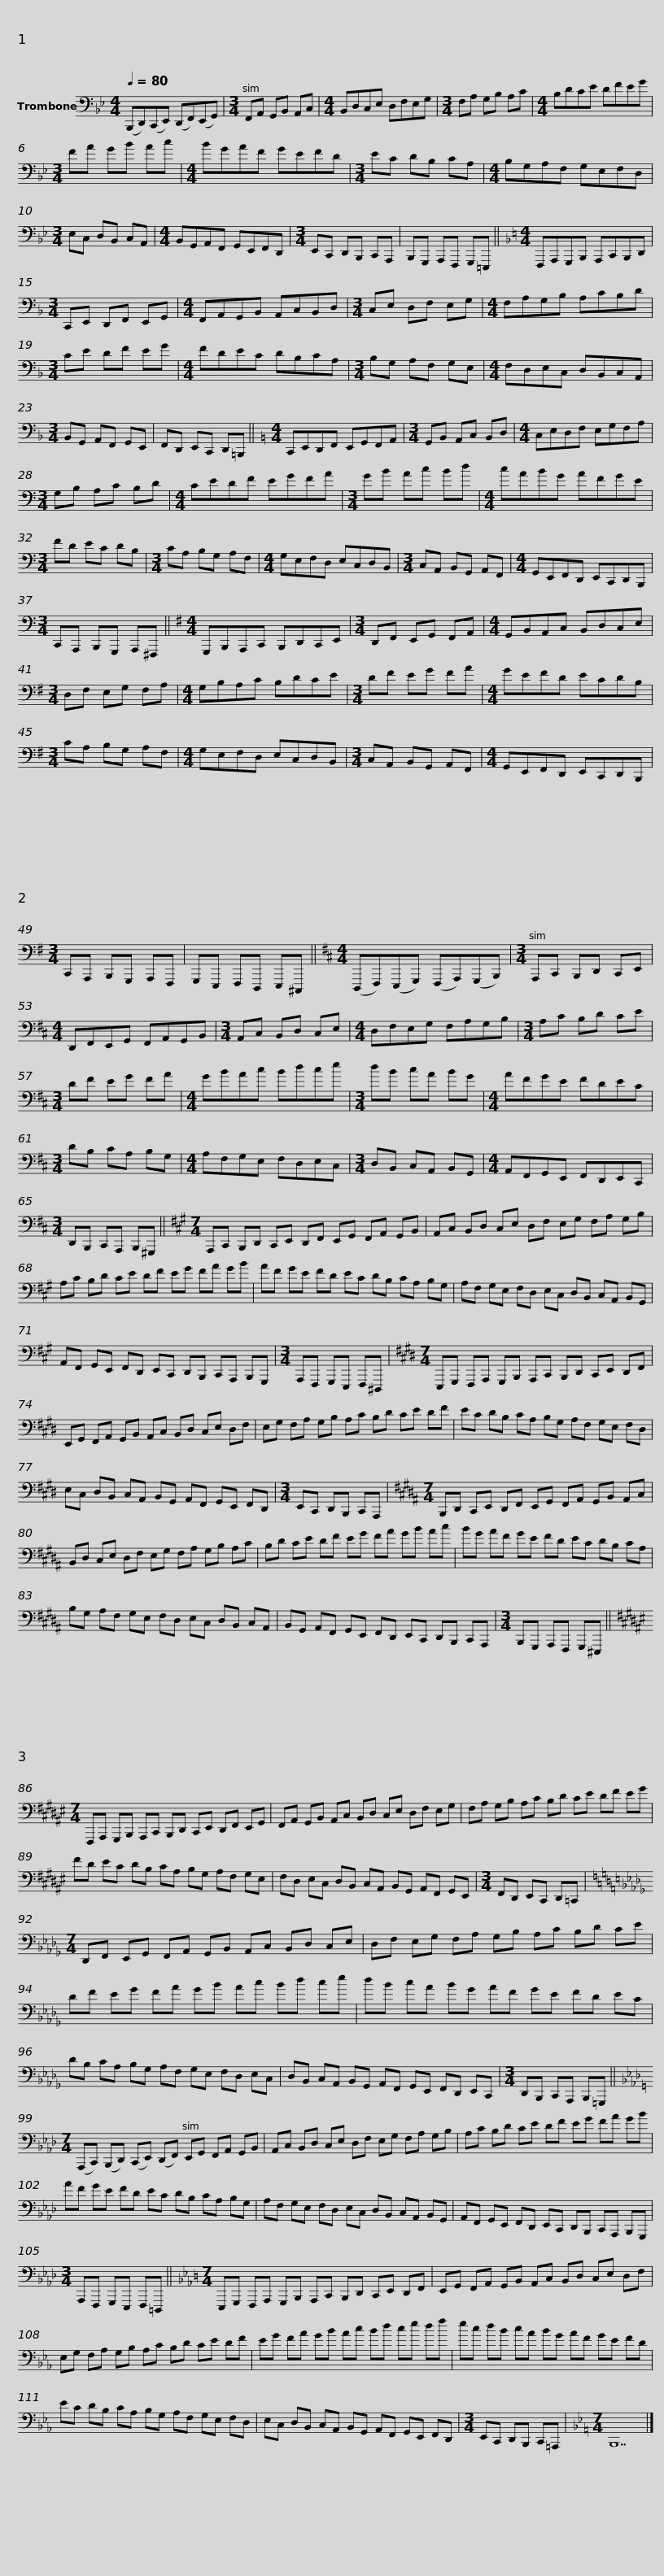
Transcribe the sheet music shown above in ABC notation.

X:1
L:1/8
Q:1/4=80
M:4/4
I:linebreak $
K:Bb
V:1 bass
V:1
 (B,,,D,,)(C,,E,,) (D,,F,,)(E,,G,,) |[M:3/4] F,,A,, G,,B,, A,,C, |[M:4/4] B,,D,C,E, D,F,E,G, |[M:3/4] F,A, G,B, A,C |[M:4/4] B,DCE DFEG |$ %5
[M:3/4] FA GB Ac |[M:4/4] BGAF GEFD |[M:3/4] EC DB, CA, |[M:4/4] B,G,A,F, G,E,F,D, |[M:3/4] E,C, D,B,, C,A,, |$ %10
[M:4/4] B,,G,,A,,F,, G,,E,,F,,D,, |[M:3/4] E,,C,, D,,B,,, C,,A,,, | B,,,G,,, A,,,F,,, G,,,=E,,, ||$[K:F][M:4/4] F,,,A,,,G,,,B,,, A,,,C,,B,,,D,, |[M:3/4] C,,E,, D,,F,, E,,G,, | %15
[M:4/4] F,,A,,G,,B,, A,,C,B,,D, |[M:3/4] C,E, D,F, E,G, |[M:4/4] F,A,G,B, A,CB,D |$[M:3/4] CE DF EG |[M:4/4] FDEC DB,CA, | %20
[M:3/4] B,G, A,F, G,E, |[M:4/4] F,D,E,C, D,B,,C,A,, |[M:3/4] B,,G,, A,,F,, G,,E,, |$ F,,D,, E,,C,, D,,=B,,, ||[K:C][M:4/4] C,,E,,D,,F,, E,,G,,F,,A,, | %25
[M:3/4] G,,B,, A,,C, B,,D, |[M:4/4] C,E,D,F, E,G,F,A, |[M:3/4] G,B, A,C B,D |$[M:4/4] CEDF EGFA |[M:3/4] GB Ac Bd | %30
[M:4/4] cABG AFGE |[M:3/4] FD EC DB, |[M:3/4] CA, B,G, A,F, |$[M:4/4] G,E,F,D, E,C,D,B,, |[M:3/4] C,A,, B,,G,, A,,F,, | %35
[M:4/4] G,,E,,F,,D,, E,,C,,D,,B,,, |[M:3/4] C,,A,,, B,,,G,,, A,,,^F,,, ||$[K:G][M:4/4] G,,,B,,,A,,,C,, B,,,D,,C,,E,, |[M:3/4] D,,F,, E,,G,, F,,A,, |[M:4/4] G,,B,,A,,C, B,,D,C,E, | %40
[M:3/4] D,F, E,G, F,A, |[M:4/4] G,B,A,C B,DCE |$[M:3/4] DF EG FA |[M:4/4] GEFD ECDB, |[M:3/4] CA, B,G, A,F, | %45
[M:4/4] G,E,F,D, E,C,D,B,, |[M:3/4] C,A,, B,,G,, A,,F,, |$[M:4/4] G,,E,,F,,D,, E,,C,,D,,B,,, |[M:3/4] C,,A,,, B,,,G,,, A,,,F,,, | G,,,E,,, F,,,D,,, E,,,^C,,, ||$ %50
[K:D][M:4/4] (D,,,F,,,)(E,,,G,,,) (F,,,A,,,)(G,,,B,,,) |[M:3/4] A,,,C,, B,,,D,, C,,E,, |[M:4/4] D,,F,,E,,G,, F,,A,,G,,B,, |[M:3/4] A,,C, B,,D, C,E, |$[M:4/4] D,F,E,G, F,A,G,B, | %55
[M:3/4] A,C B,D CE |[M:3/4] DF EG FA |[M:4/4] GBAc Bdce |$[M:3/4] dB cA BG |[M:4/4] AFGE FDEC | %60
[M:3/4] DB, CA, B,G, |[M:4/4] A,F,G,E, F,D,E,C, |$[M:3/4] D,B,, C,A,, B,,G,, |[M:4/4] A,,F,,G,,E,, F,,D,,E,,C,, |[M:3/4] D,,B,,, C,,A,,, B,,,^G,,, ||$ %65
[K:A][M:7/4] A,,,C,, B,,,D,, C,,E,, D,,F,, E,,G,, F,,A,, G,,B,, | A,,C, B,,D, C,E, D,F, E,G, F,A, G,B, |$ A,C B,D CE DF EG FA GB | AF GE FD EC DB, CA, B,G, |$ A,F, G,E, F,D, E,C, D,B,, C,A,, B,,G,, | %70
 A,,F,, G,,E,, F,,D,, E,,C,, D,,B,,, C,,A,,, B,,,G,,, |[M:3/4] A,,,F,,, G,,,E,,, F,,,^D,,, |$[K:E][M:7/4] E,,,G,,, F,,,A,,, G,,,B,,, A,,,C,, B,,,D,, C,,E,, D,,F,, | E,,G,, F,,A,, G,,B,, A,,C, B,,D, C,E, D,F, |$ E,G, F,A, G,B, A,C B,D CE DF | %75
 EC DB, CA, B,G, A,F, G,E, F,D, | E,C, D,B,, C,A,, B,,G,, A,,F,, G,,E,, F,,D,, |$[M:3/4] E,,C,, D,,B,,, C,,A,,, |[K:B][M:7/4] B,,,D,, C,,E,, D,,F,, E,,G,, F,,A,, G,,B,, A,,C, | B,,D, C,E, D,F, E,G, F,A, G,B, A,C |$ %80
 B,D CE DF EG FA GB Ac | BG AF GE FD EC DB, CA, |$ B,G, A,F, G,E, F,D, E,C, D,B,, C,A,, | B,,G,, A,,F,, G,,E,, F,,D,, E,,C,, D,,B,,, C,,A,,, |[M:3/4] B,,,G,,, A,,,F,,, G,,,^E,,, ||$ %85
[K:F#][M:7/4] F,,,A,,, G,,,B,,, A,,,C,, B,,,D,, C,,E,, D,,F,, E,,G,, | F,,A,, G,,B,, A,,C, B,,D, C,E, D,F, E,G, |$ F,A, G,B, A,C B,D CE DF EG | FD EC DB, CA, B,G, A,F, G,E, |$ F,D, E,C, D,B,, C,A,, B,,G,, A,,F,, G,,E,, | %90
[M:3/4] F,,D,, E,,C,, D,,=C,, |[K:Db][M:7/4] D,,F,, E,,G,, F,,A,, G,,B,, A,,C, B,,D, C,E, |$ D,F, E,G, F,A, G,B, A,C B,D CE |$ DF EG FA GB Ac Bd ce | dB cA BG AF GE FD EC |$ %95
 DB, CA, B,G, A,F, G,E, F,D, E,C, | D,B,, C,A,, B,,G,, A,,F,, G,,E,, F,,D,, E,,C,, |[M:3/4] D,,B,,, C,,A,,, B,,,=G,,, ||$[K:Ab][M:7/4] (A,,,C,,) (B,,,D,,) (C,,E,,) (D,,F,,) E,,G,, F,,A,, G,,B,, | A,,C, B,,D, C,E, D,F, E,G, F,A, G,B, |$ %100
 A,C B,D CE DF EG FA GB | AF GE FD EC DB, CA, B,G, |$ A,F, G,E, F,D, E,C, D,B,, C,A,, B,,G,, | A,,F,, G,,E,, F,,D,, E,,C,, D,,B,,, C,,A,,, B,,,G,,, |[M:3/4] A,,,F,,, G,,,E,,, F,,,=D,,, ||$ %105
[K:Eb][M:7/4] E,,,G,,, F,,,A,,, G,,,B,,, A,,,C,, B,,,D,, C,,E,, D,,F,, | E,,G,, F,,A,, G,,B,, A,,C, B,,D, C,E, D,F, |$ E,G, F,A, G,B, A,C B,D CE DF | EG FA GB Ac Bd ce df |$ ec dB cA BG AF GE FD | %110
 EC DB, CA, B,G, A,F, G,E, F,D, |$ E,C, D,B,, C,A,, B,,G,, A,,F,, G,,E,, F,,D,, |[M:3/4] E,,C,, D,,B,,, C,,=A,,, |[K:Bb][M:7/4] B,,,14 |] %114
